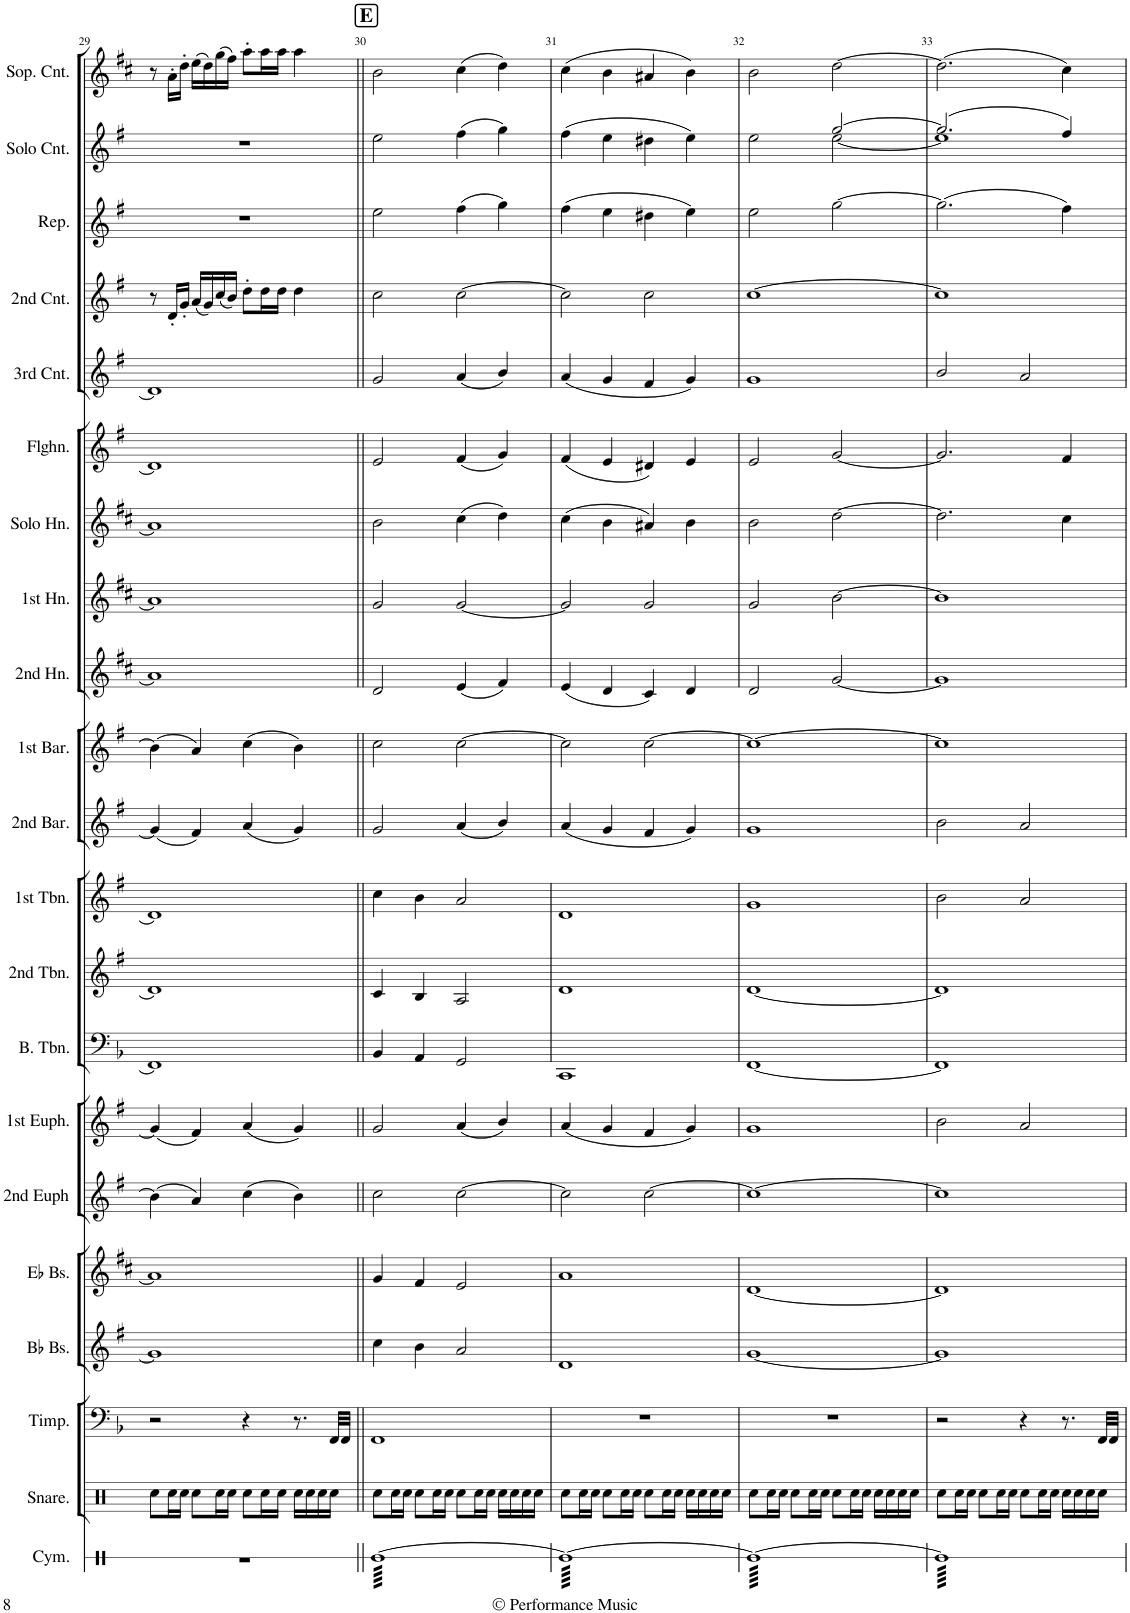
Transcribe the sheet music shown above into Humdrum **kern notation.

**kern	**kern	**kern	**kern	**kern	**kern	**kern	**kern	**kern	**kern	**kern	**kern	**kern	**kern	**kern	**kern	**kern	**kern	**kern	**kern	**kern
*part21	*part20	*part19	*part18	*part17	*part16	*part15	*part14	*part13	*part12	*part11	*part10	*part9	*part8	*part7	*part6	*part5	*part4	*part3	*part2	*part1
*staff21	*staff20	*staff19	*staff18	*staff17	*staff16	*staff15	*staff14	*staff13	*staff12	*staff11	*staff10	*staff9	*staff8	*staff7	*staff6	*staff5	*staff4	*staff3	*staff2	*staff1
*I"Cymbal	*I"Snare Drum	*I"Timpani	*I"Bb Bass	*I"Eb Bass	*I"2nd Euphonium	*I"1st Euphonium	*I"Bass Trombone	*I"2nd Trombone	*I"1st Trombone	*I"2nd Baritone	*I"1st Baritone	*I"2nd Horn	*I"1st Horn	*I"Solo Horn	*I"Flugelhorn	*I"3rd Cornet	*I"2nd Cornet	*I"Repiano	*I"Solo Cornet	*I"Soprano Cornet
*I'Cym.	*I'Snare.	*I'Timp.	*I'Bb Bs.	*I'Eb Bs.	*I'2nd Euph	*I'1st Euph.	*I'B. Tbn.	*I'2nd Tbn.	*I'1st Tbn.	*I'2nd Bar.	*I'1st Bar.	*I'2nd Hn.	*I'1st Hn.	*I'Solo Hn.	*I'Flghn.	*I'3rd Cnt.	*I'2nd Cnt.	*I'Rep.	*I'Solo Cnt.	*I'Sop. Cnt.
!!LO:PB:g=z
*clefX	*clefX	*clefF4	*clefG2	*clefG2	*clefG2	*clefG2	*clefF4	*clefG2	*clefG2	*clefG2	*clefG2	*clefG2	*clefG2	*clefG2	*clefG2	*clefG2	*clefG2	*clefG2	*clefG2	*clefG2
*	*	*	*Trd15c26	*Trd12c21	*Trd8c14	*Trd8c14	*	*Trd8c14	*Trd8c14	*Trd8c14	*Trd8c14	*Trd5c9	*Trd5c9	*Trd5c9	*Trd1c2	*Trd1c2	*Trd1c2	*Trd1c2	*Trd1c2	*Trd-2c-3
*k[]	*k[]	*k[b-]	*k[f#]	*k[f#c#]	*k[f#]	*k[f#]	*k[b-]	*k[f#]	*k[f#]	*k[f#]	*k[f#]	*k[f#c#]	*k[f#c#]	*k[f#c#]	*k[f#]	*k[f#]	*k[f#]	*k[f#]	*k[f#]	*k[f#c#]
*M4/4	*M4/4	*M4/4	*M4/4	*M4/4	*M4/4	*M4/4	*M4/4	*M4/4	*M4/4	*M4/4	*M4/4	*M4/4	*M4/4	*M4/4	*M4/4	*M4/4	*M4/4	*M4/4	*M4/4	*M4/4
=29	=29	=29	=29	=29	=29	=29	=29	=29	=29	=29	=29	=29	=29	=29	=29	=29	=29	=29	=29	=29
1r	8Rcc\L	2r	1g]	1a]	(4b\]	(4g/]	1FF]	1d]	1d]	(4g/]	(4b\]	1a]	1a]	1a]	1d]	1d]	8r	1r	1r	8r
.	16Rcc\L	.	.	.	.	.	.	.	.	.	.	.	.	.	.	.	16d'/LL	.	.	16a'\LL
.	16Rcc\JJ	.	.	.	.	.	.	.	.	.	.	.	.	.	.	.	16g'/JJ	.	.	16dd'\JJ
.	8Rcc\L	.	.	.	4a/)	4f#/)	.	.	.	4f#/)	4a/)	.	.	.	.	.	(16a/LL	.	.	(16ee\LL
.	.	.	.	.	.	.	.	.	.	.	.	.	.	.	.	.	16g/)	.	.	16dd\)
.	16Rcc\L	.	.	.	.	.	.	.	.	.	.	.	.	.	.	.	(16cc/	.	.	(16gg\
.	16Rcc\JJ	.	.	.	.	.	.	.	.	.	.	.	.	.	.	.	16b/JJ)	.	.	16ff#\JJ)
.	8Rcc\L	4r	.	.	(4cc\	(4a/	.	.	.	(4a/	(4cc\	.	.	.	.	.	8dd'\L	.	.	8aa'\L
.	16Rcc\L	.	.	.	.	.	.	.	.	.	.	.	.	.	.	.	16dd\L	.	.	16aa\L
.	16Rcc\JJ	.	.	.	.	.	.	.	.	.	.	.	.	.	.	.	16dd\JJ	.	.	16aa\JJ
.	16Rcc\LL	8.r	.	.	4b\)	4g/)	.	.	.	4g/)	4b\)	.	.	.	.	.	4dd\	.	.	4aa\
.	16Rcc\	.	.	.	.	.	.	.	.	.	.	.	.	.	.	.	.	.	.	.
.	16Rcc\	.	.	.	.	.	.	.	.	.	.	.	.	.	.	.	.	.	.	.
.	16Rcc\JJ	32FF/LLL	.	.	.	.	.	.	.	.	.	.	.	.	.	.	.	.	.	.
.	.	32FF/JJJ	.	.	.	.	.	.	.	.	.	.	.	.	.	.	.	.	.	.
!!LO:REH:place=s1:a:B:cj:fs=14:t=E
=30||	=30||	=30||	=30||	=30||	=30||	=30||	=30||	=30||	=30||	=30||	=30||	=30||	=30||	=30||	=30||	=30||	=30||	=30||	=30||	=30||
*	*	*	*	*	*	*^	*	*	*	*^	*	*^	*	*	*	*^	*	*	*	*
*tremolo	*	*	*	*	*	*	*	*	*	*	*	*	*	*	*	*	*	*	*	*	*	*	*	*
[64ReLLLL	8Rcc\L	1FF	4cc\	4g/	2cc\	2ryy	2g/	4BB-/	4c/	4cc\	2ryy	2g/	2cc\	2ryy	2d/	2g/	2b\	2e/	2ryy	2g/	2cc\	2ee\	2ee\	2b\
64Re	.	.	.	.	.	.	.	.	.	.	.	.	.	.	.	.	.	.	.	.	.	.	.	.
64Re	.	.	.	.	.	.	.	.	.	.	.	.	.	.	.	.	.	.	.	.	.	.	.	.
64Re	.	.	.	.	.	.	.	.	.	.	.	.	.	.	.	.	.	.	.	.	.	.	.	.
64Re	.	.	.	.	.	.	.	.	.	.	.	.	.	.	.	.	.	.	.	.	.	.	.	.
64Re	.	.	.	.	.	.	.	.	.	.	.	.	.	.	.	.	.	.	.	.	.	.	.	.
64Re	.	.	.	.	.	.	.	.	.	.	.	.	.	.	.	.	.	.	.	.	.	.	.	.
64Re	.	.	.	.	.	.	.	.	.	.	.	.	.	.	.	.	.	.	.	.	.	.	.	.
64Re	16Rcc\L	.	.	.	.	.	.	.	.	.	.	.	.	.	.	.	.	.	.	.	.	.	.	.
64Re	.	.	.	.	.	.	.	.	.	.	.	.	.	.	.	.	.	.	.	.	.	.	.	.
64Re	.	.	.	.	.	.	.	.	.	.	.	.	.	.	.	.	.	.	.	.	.	.	.	.
64Re	.	.	.	.	.	.	.	.	.	.	.	.	.	.	.	.	.	.	.	.	.	.	.	.
64Re	16Rcc\JJ	.	.	.	.	.	.	.	.	.	.	.	.	.	.	.	.	.	.	.	.	.	.	.
64Re	.	.	.	.	.	.	.	.	.	.	.	.	.	.	.	.	.	.	.	.	.	.	.	.
64Re	.	.	.	.	.	.	.	.	.	.	.	.	.	.	.	.	.	.	.	.	.	.	.	.
64Re	.	.	.	.	.	.	.	.	.	.	.	.	.	.	.	.	.	.	.	.	.	.	.	.
64Re	8Rcc\L	.	4b\	4f#/	.	.	.	4AA/	4B/	4b\	.	.	.	.	.	.	.	.	.	.	.	.	.	.
64Re	.	.	.	.	.	.	.	.	.	.	.	.	.	.	.	.	.	.	.	.	.	.	.	.
64Re	.	.	.	.	.	.	.	.	.	.	.	.	.	.	.	.	.	.	.	.	.	.	.	.
64Re	.	.	.	.	.	.	.	.	.	.	.	.	.	.	.	.	.	.	.	.	.	.	.	.
64Re	.	.	.	.	.	.	.	.	.	.	.	.	.	.	.	.	.	.	.	.	.	.	.	.
64Re	.	.	.	.	.	.	.	.	.	.	.	.	.	.	.	.	.	.	.	.	.	.	.	.
64Re	.	.	.	.	.	.	.	.	.	.	.	.	.	.	.	.	.	.	.	.	.	.	.	.
64Re	.	.	.	.	.	.	.	.	.	.	.	.	.	.	.	.	.	.	.	.	.	.	.	.
64Re	16Rcc\L	.	.	.	.	.	.	.	.	.	.	.	.	.	.	.	.	.	.	.	.	.	.	.
64Re	.	.	.	.	.	.	.	.	.	.	.	.	.	.	.	.	.	.	.	.	.	.	.	.
64Re	.	.	.	.	.	.	.	.	.	.	.	.	.	.	.	.	.	.	.	.	.	.	.	.
64Re	.	.	.	.	.	.	.	.	.	.	.	.	.	.	.	.	.	.	.	.	.	.	.	.
64Re	16Rcc\JJ	.	.	.	.	.	.	.	.	.	.	.	.	.	.	.	.	.	.	.	.	.	.	.
64Re	.	.	.	.	.	.	.	.	.	.	.	.	.	.	.	.	.	.	.	.	.	.	.	.
64Re	.	.	.	.	.	.	.	.	.	.	.	.	.	.	.	.	.	.	.	.	.	.	.	.
64Re	.	.	.	.	.	.	.	.	.	.	.	.	.	.	.	.	.	.	.	.	.	.	.	.
64Re	8Rcc\L	.	2a/	2e/	[2cc\	2ryy	(<4a/	2GG/	2A/	2a/	2ryy	(<4a/	[2cc\	2ryy	(<4e/	[2g/	(4cc#\	(4f#/	2ryy	(<4a/	[2cc\	(4ff#\	(4ff#\	(4cc#\
64Re	.	.	.	.	.	.	.	.	.	.	.	.	.	.	.	.	.	.	.	.	.	.	.	.
64Re	.	.	.	.	.	.	.	.	.	.	.	.	.	.	.	.	.	.	.	.	.	.	.	.
64Re	.	.	.	.	.	.	.	.	.	.	.	.	.	.	.	.	.	.	.	.	.	.	.	.
64Re	.	.	.	.	.	.	.	.	.	.	.	.	.	.	.	.	.	.	.	.	.	.	.	.
64Re	.	.	.	.	.	.	.	.	.	.	.	.	.	.	.	.	.	.	.	.	.	.	.	.
64Re	.	.	.	.	.	.	.	.	.	.	.	.	.	.	.	.	.	.	.	.	.	.	.	.
64Re	.	.	.	.	.	.	.	.	.	.	.	.	.	.	.	.	.	.	.	.	.	.	.	.
64Re	16Rcc\L	.	.	.	.	.	.	.	.	.	.	.	.	.	.	.	.	.	.	.	.	.	.	.
64Re	.	.	.	.	.	.	.	.	.	.	.	.	.	.	.	.	.	.	.	.	.	.	.	.
64Re	.	.	.	.	.	.	.	.	.	.	.	.	.	.	.	.	.	.	.	.	.	.	.	.
64Re	.	.	.	.	.	.	.	.	.	.	.	.	.	.	.	.	.	.	.	.	.	.	.	.
64Re	16Rcc\JJ	.	.	.	.	.	.	.	.	.	.	.	.	.	.	.	.	.	.	.	.	.	.	.
64Re	.	.	.	.	.	.	.	.	.	.	.	.	.	.	.	.	.	.	.	.	.	.	.	.
64Re	.	.	.	.	.	.	.	.	.	.	.	.	.	.	.	.	.	.	.	.	.	.	.	.
64Re	.	.	.	.	.	.	.	.	.	.	.	.	.	.	.	.	.	.	.	.	.	.	.	.
64Re	16Rcc\LL	.	.	.	.	.	4b/)	.	.	.	.	4b/)	.	.	4f#/)	.	4dd\)	4g/)	.	4b/)	.	4gg\)	4gg\)	4dd\)
64Re	.	.	.	.	.	.	.	.	.	.	.	.	.	.	.	.	.	.	.	.	.	.	.	.
64Re	.	.	.	.	.	.	.	.	.	.	.	.	.	.	.	.	.	.	.	.	.	.	.	.
64Re	.	.	.	.	.	.	.	.	.	.	.	.	.	.	.	.	.	.	.	.	.	.	.	.
64Re	16Rcc\	.	.	.	.	.	.	.	.	.	.	.	.	.	.	.	.	.	.	.	.	.	.	.
64Re	.	.	.	.	.	.	.	.	.	.	.	.	.	.	.	.	.	.	.	.	.	.	.	.
64Re	.	.	.	.	.	.	.	.	.	.	.	.	.	.	.	.	.	.	.	.	.	.	.	.
64Re	.	.	.	.	.	.	.	.	.	.	.	.	.	.	.	.	.	.	.	.	.	.	.	.
64Re	16Rcc\	.	.	.	.	.	.	.	.	.	.	.	.	.	.	.	.	.	.	.	.	.	.	.
64Re	.	.	.	.	.	.	.	.	.	.	.	.	.	.	.	.	.	.	.	.	.	.	.	.
64Re	.	.	.	.	.	.	.	.	.	.	.	.	.	.	.	.	.	.	.	.	.	.	.	.
64Re	.	.	.	.	.	.	.	.	.	.	.	.	.	.	.	.	.	.	.	.	.	.	.	.
64Re	16Rcc\JJ	.	.	.	.	.	.	.	.	.	.	.	.	.	.	.	.	.	.	.	.	.	.	.
64Re	.	.	.	.	.	.	.	.	.	.	.	.	.	.	.	.	.	.	.	.	.	.	.	.
64Re	.	.	.	.	.	.	.	.	.	.	.	.	.	.	.	.	.	.	.	.	.	.	.	.
64ReJJJJ	.	.	.	.	.	.	.	.	.	.	.	.	.	.	.	.	.	.	.	.	.	.	.	.
=31	=31	=31	=31	=31	=31	=31	=31	=31	=31	=31	=31	=31	=31	=31	=31	=31	=31	=31	=31	=31	=31	=31	=31	=31
64ReLLLL	8Rcc\L	1r	1d	1a	2cc\]	2ryy	(<4a/	1CC	1d	1d	2ryy	(<4a/	2cc\]	2ryy	(<4e/	2g/]	(4cc#\	(4f#/	2ryy	(<4a/	2cc\]	(4ff#\	(4ff#\	(4cc#\
64Re	.	.	.	.	.	.	.	.	.	.	.	.	.	.	.	.	.	.	.	.	.	.	.	.
64Re	.	.	.	.	.	.	.	.	.	.	.	.	.	.	.	.	.	.	.	.	.	.	.	.
64Re	.	.	.	.	.	.	.	.	.	.	.	.	.	.	.	.	.	.	.	.	.	.	.	.
64Re	.	.	.	.	.	.	.	.	.	.	.	.	.	.	.	.	.	.	.	.	.	.	.	.
64Re	.	.	.	.	.	.	.	.	.	.	.	.	.	.	.	.	.	.	.	.	.	.	.	.
64Re	.	.	.	.	.	.	.	.	.	.	.	.	.	.	.	.	.	.	.	.	.	.	.	.
64Re	.	.	.	.	.	.	.	.	.	.	.	.	.	.	.	.	.	.	.	.	.	.	.	.
64Re	16Rcc\L	.	.	.	.	.	.	.	.	.	.	.	.	.	.	.	.	.	.	.	.	.	.	.
64Re	.	.	.	.	.	.	.	.	.	.	.	.	.	.	.	.	.	.	.	.	.	.	.	.
64Re	.	.	.	.	.	.	.	.	.	.	.	.	.	.	.	.	.	.	.	.	.	.	.	.
64Re	.	.	.	.	.	.	.	.	.	.	.	.	.	.	.	.	.	.	.	.	.	.	.	.
64Re	16Rcc\JJ	.	.	.	.	.	.	.	.	.	.	.	.	.	.	.	.	.	.	.	.	.	.	.
64Re	.	.	.	.	.	.	.	.	.	.	.	.	.	.	.	.	.	.	.	.	.	.	.	.
64Re	.	.	.	.	.	.	.	.	.	.	.	.	.	.	.	.	.	.	.	.	.	.	.	.
64Re	.	.	.	.	.	.	.	.	.	.	.	.	.	.	.	.	.	.	.	.	.	.	.	.
64Re	8Rcc\L	.	.	.	.	.	4g/	.	.	.	.	4g/	.	.	4d/	.	4b\	4e/	.	4g/	.	4ee\	4ee\	4b\
64Re	.	.	.	.	.	.	.	.	.	.	.	.	.	.	.	.	.	.	.	.	.	.	.	.
64Re	.	.	.	.	.	.	.	.	.	.	.	.	.	.	.	.	.	.	.	.	.	.	.	.
64Re	.	.	.	.	.	.	.	.	.	.	.	.	.	.	.	.	.	.	.	.	.	.	.	.
64Re	.	.	.	.	.	.	.	.	.	.	.	.	.	.	.	.	.	.	.	.	.	.	.	.
64Re	.	.	.	.	.	.	.	.	.	.	.	.	.	.	.	.	.	.	.	.	.	.	.	.
64Re	.	.	.	.	.	.	.	.	.	.	.	.	.	.	.	.	.	.	.	.	.	.	.	.
64Re	.	.	.	.	.	.	.	.	.	.	.	.	.	.	.	.	.	.	.	.	.	.	.	.
64Re	16Rcc\L	.	.	.	.	.	.	.	.	.	.	.	.	.	.	.	.	.	.	.	.	.	.	.
64Re	.	.	.	.	.	.	.	.	.	.	.	.	.	.	.	.	.	.	.	.	.	.	.	.
64Re	.	.	.	.	.	.	.	.	.	.	.	.	.	.	.	.	.	.	.	.	.	.	.	.
64Re	.	.	.	.	.	.	.	.	.	.	.	.	.	.	.	.	.	.	.	.	.	.	.	.
64Re	16Rcc\JJ	.	.	.	.	.	.	.	.	.	.	.	.	.	.	.	.	.	.	.	.	.	.	.
64Re	.	.	.	.	.	.	.	.	.	.	.	.	.	.	.	.	.	.	.	.	.	.	.	.
64Re	.	.	.	.	.	.	.	.	.	.	.	.	.	.	.	.	.	.	.	.	.	.	.	.
64Re	.	.	.	.	.	.	.	.	.	.	.	.	.	.	.	.	.	.	.	.	.	.	.	.
64Re	8Rcc\L	.	.	.	[2cc\	2ryy	4f#/	.	.	.	2ryy	4f#/	[2cc\	2ryy	4c#/)	2g/	4a#X/)	4d#X/)	2ryy	4f#/	2cc\	4dd#X\	4dd#X\	4a#X/
64Re	.	.	.	.	.	.	.	.	.	.	.	.	.	.	.	.	.	.	.	.	.	.	.	.
64Re	.	.	.	.	.	.	.	.	.	.	.	.	.	.	.	.	.	.	.	.	.	.	.	.
64Re	.	.	.	.	.	.	.	.	.	.	.	.	.	.	.	.	.	.	.	.	.	.	.	.
64Re	.	.	.	.	.	.	.	.	.	.	.	.	.	.	.	.	.	.	.	.	.	.	.	.
64Re	.	.	.	.	.	.	.	.	.	.	.	.	.	.	.	.	.	.	.	.	.	.	.	.
64Re	.	.	.	.	.	.	.	.	.	.	.	.	.	.	.	.	.	.	.	.	.	.	.	.
64Re	.	.	.	.	.	.	.	.	.	.	.	.	.	.	.	.	.	.	.	.	.	.	.	.
64Re	16Rcc\L	.	.	.	.	.	.	.	.	.	.	.	.	.	.	.	.	.	.	.	.	.	.	.
64Re	.	.	.	.	.	.	.	.	.	.	.	.	.	.	.	.	.	.	.	.	.	.	.	.
64Re	.	.	.	.	.	.	.	.	.	.	.	.	.	.	.	.	.	.	.	.	.	.	.	.
64Re	.	.	.	.	.	.	.	.	.	.	.	.	.	.	.	.	.	.	.	.	.	.	.	.
64Re	16Rcc\JJ	.	.	.	.	.	.	.	.	.	.	.	.	.	.	.	.	.	.	.	.	.	.	.
64Re	.	.	.	.	.	.	.	.	.	.	.	.	.	.	.	.	.	.	.	.	.	.	.	.
64Re	.	.	.	.	.	.	.	.	.	.	.	.	.	.	.	.	.	.	.	.	.	.	.	.
64Re	.	.	.	.	.	.	.	.	.	.	.	.	.	.	.	.	.	.	.	.	.	.	.	.
64Re	16Rcc\LL	.	.	.	.	.	4g/)	.	.	.	.	4g/)	.	.	4d/	.	4b\	4e/	.	4g/)	.	4ee\)	4ee\)	4b\)
64Re	.	.	.	.	.	.	.	.	.	.	.	.	.	.	.	.	.	.	.	.	.	.	.	.
64Re	.	.	.	.	.	.	.	.	.	.	.	.	.	.	.	.	.	.	.	.	.	.	.	.
64Re	.	.	.	.	.	.	.	.	.	.	.	.	.	.	.	.	.	.	.	.	.	.	.	.
64Re	16Rcc\	.	.	.	.	.	.	.	.	.	.	.	.	.	.	.	.	.	.	.	.	.	.	.
64Re	.	.	.	.	.	.	.	.	.	.	.	.	.	.	.	.	.	.	.	.	.	.	.	.
64Re	.	.	.	.	.	.	.	.	.	.	.	.	.	.	.	.	.	.	.	.	.	.	.	.
64Re	.	.	.	.	.	.	.	.	.	.	.	.	.	.	.	.	.	.	.	.	.	.	.	.
64Re	16Rcc\	.	.	.	.	.	.	.	.	.	.	.	.	.	.	.	.	.	.	.	.	.	.	.
64Re	.	.	.	.	.	.	.	.	.	.	.	.	.	.	.	.	.	.	.	.	.	.	.	.
64Re	.	.	.	.	.	.	.	.	.	.	.	.	.	.	.	.	.	.	.	.	.	.	.	.
64Re	.	.	.	.	.	.	.	.	.	.	.	.	.	.	.	.	.	.	.	.	.	.	.	.
64Re	16Rcc\JJ	.	.	.	.	.	.	.	.	.	.	.	.	.	.	.	.	.	.	.	.	.	.	.
64Re	.	.	.	.	.	.	.	.	.	.	.	.	.	.	.	.	.	.	.	.	.	.	.	.
64Re	.	.	.	.	.	.	.	.	.	.	.	.	.	.	.	.	.	.	.	.	.	.	.	.
64ReJJJJ	.	.	.	.	.	.	.	.	.	.	.	.	.	.	.	.	.	.	.	.	.	.	.	.
=32	=32	=32	=32	=32	=32	=32	=32	=32	=32	=32	=32	=32	=32	=32	=32	=32	=32	=32	=32	=32	=32	=32	=32	=32
*	*	*	*	*	*	*	*	*	*	*^	*	*	*	*	*	*	*	*	*	*	*	*	*^	*
64ReLLLL	8Rcc\L	1r	[1g	[1d	1cc_	1ryy	1g	[1FF	[1d	1ryy	1g	1ryy	1g	1cc_	1ryy	2d/	2g/	2b\	2e/	1ryy	1g	[>1cc	2ee\	2ee\	2ryy	2b\
64Re	.	.	.	.	.	.	.	.	.	.	.	.	.	.	.	.	.	.	.	.	.	.	.	.	.	.
64Re	.	.	.	.	.	.	.	.	.	.	.	.	.	.	.	.	.	.	.	.	.	.	.	.	.	.
64Re	.	.	.	.	.	.	.	.	.	.	.	.	.	.	.	.	.	.	.	.	.	.	.	.	.	.
64Re	.	.	.	.	.	.	.	.	.	.	.	.	.	.	.	.	.	.	.	.	.	.	.	.	.	.
64Re	.	.	.	.	.	.	.	.	.	.	.	.	.	.	.	.	.	.	.	.	.	.	.	.	.	.
64Re	.	.	.	.	.	.	.	.	.	.	.	.	.	.	.	.	.	.	.	.	.	.	.	.	.	.
64Re	.	.	.	.	.	.	.	.	.	.	.	.	.	.	.	.	.	.	.	.	.	.	.	.	.	.
64Re	16Rcc\L	.	.	.	.	.	.	.	.	.	.	.	.	.	.	.	.	.	.	.	.	.	.	.	.	.
64Re	.	.	.	.	.	.	.	.	.	.	.	.	.	.	.	.	.	.	.	.	.	.	.	.	.	.
64Re	.	.	.	.	.	.	.	.	.	.	.	.	.	.	.	.	.	.	.	.	.	.	.	.	.	.
64Re	.	.	.	.	.	.	.	.	.	.	.	.	.	.	.	.	.	.	.	.	.	.	.	.	.	.
64Re	16Rcc\JJ	.	.	.	.	.	.	.	.	.	.	.	.	.	.	.	.	.	.	.	.	.	.	.	.	.
64Re	.	.	.	.	.	.	.	.	.	.	.	.	.	.	.	.	.	.	.	.	.	.	.	.	.	.
64Re	.	.	.	.	.	.	.	.	.	.	.	.	.	.	.	.	.	.	.	.	.	.	.	.	.	.
64Re	.	.	.	.	.	.	.	.	.	.	.	.	.	.	.	.	.	.	.	.	.	.	.	.	.	.
64Re	8Rcc\L	.	.	.	.	.	.	.	.	.	.	.	.	.	.	.	.	.	.	.	.	.	.	.	.	.
64Re	.	.	.	.	.	.	.	.	.	.	.	.	.	.	.	.	.	.	.	.	.	.	.	.	.	.
64Re	.	.	.	.	.	.	.	.	.	.	.	.	.	.	.	.	.	.	.	.	.	.	.	.	.	.
64Re	.	.	.	.	.	.	.	.	.	.	.	.	.	.	.	.	.	.	.	.	.	.	.	.	.	.
64Re	.	.	.	.	.	.	.	.	.	.	.	.	.	.	.	.	.	.	.	.	.	.	.	.	.	.
64Re	.	.	.	.	.	.	.	.	.	.	.	.	.	.	.	.	.	.	.	.	.	.	.	.	.	.
64Re	.	.	.	.	.	.	.	.	.	.	.	.	.	.	.	.	.	.	.	.	.	.	.	.	.	.
64Re	.	.	.	.	.	.	.	.	.	.	.	.	.	.	.	.	.	.	.	.	.	.	.	.	.	.
64Re	16Rcc\L	.	.	.	.	.	.	.	.	.	.	.	.	.	.	.	.	.	.	.	.	.	.	.	.	.
64Re	.	.	.	.	.	.	.	.	.	.	.	.	.	.	.	.	.	.	.	.	.	.	.	.	.	.
64Re	.	.	.	.	.	.	.	.	.	.	.	.	.	.	.	.	.	.	.	.	.	.	.	.	.	.
64Re	.	.	.	.	.	.	.	.	.	.	.	.	.	.	.	.	.	.	.	.	.	.	.	.	.	.
64Re	16Rcc\JJ	.	.	.	.	.	.	.	.	.	.	.	.	.	.	.	.	.	.	.	.	.	.	.	.	.
64Re	.	.	.	.	.	.	.	.	.	.	.	.	.	.	.	.	.	.	.	.	.	.	.	.	.	.
64Re	.	.	.	.	.	.	.	.	.	.	.	.	.	.	.	.	.	.	.	.	.	.	.	.	.	.
64Re	.	.	.	.	.	.	.	.	.	.	.	.	.	.	.	.	.	.	.	.	.	.	.	.	.	.
64Re	8Rcc\L	.	.	.	.	.	.	.	.	.	.	.	.	.	.	[<2g/	[2b\	[2dd\	[2g/	.	.	.	[2gg\	[2gg/	[2ee\	[2dd\
64Re	.	.	.	.	.	.	.	.	.	.	.	.	.	.	.	.	.	.	.	.	.	.	.	.	.	.
64Re	.	.	.	.	.	.	.	.	.	.	.	.	.	.	.	.	.	.	.	.	.	.	.	.	.	.
64Re	.	.	.	.	.	.	.	.	.	.	.	.	.	.	.	.	.	.	.	.	.	.	.	.	.	.
64Re	.	.	.	.	.	.	.	.	.	.	.	.	.	.	.	.	.	.	.	.	.	.	.	.	.	.
64Re	.	.	.	.	.	.	.	.	.	.	.	.	.	.	.	.	.	.	.	.	.	.	.	.	.	.
64Re	.	.	.	.	.	.	.	.	.	.	.	.	.	.	.	.	.	.	.	.	.	.	.	.	.	.
64Re	.	.	.	.	.	.	.	.	.	.	.	.	.	.	.	.	.	.	.	.	.	.	.	.	.	.
64Re	16Rcc\L	.	.	.	.	.	.	.	.	.	.	.	.	.	.	.	.	.	.	.	.	.	.	.	.	.
64Re	.	.	.	.	.	.	.	.	.	.	.	.	.	.	.	.	.	.	.	.	.	.	.	.	.	.
64Re	.	.	.	.	.	.	.	.	.	.	.	.	.	.	.	.	.	.	.	.	.	.	.	.	.	.
64Re	.	.	.	.	.	.	.	.	.	.	.	.	.	.	.	.	.	.	.	.	.	.	.	.	.	.
64Re	16Rcc\JJ	.	.	.	.	.	.	.	.	.	.	.	.	.	.	.	.	.	.	.	.	.	.	.	.	.
64Re	.	.	.	.	.	.	.	.	.	.	.	.	.	.	.	.	.	.	.	.	.	.	.	.	.	.
64Re	.	.	.	.	.	.	.	.	.	.	.	.	.	.	.	.	.	.	.	.	.	.	.	.	.	.
64Re	.	.	.	.	.	.	.	.	.	.	.	.	.	.	.	.	.	.	.	.	.	.	.	.	.	.
64Re	16Rcc\LL	.	.	.	.	.	.	.	.	.	.	.	.	.	.	.	.	.	.	.	.	.	.	.	.	.
64Re	.	.	.	.	.	.	.	.	.	.	.	.	.	.	.	.	.	.	.	.	.	.	.	.	.	.
64Re	.	.	.	.	.	.	.	.	.	.	.	.	.	.	.	.	.	.	.	.	.	.	.	.	.	.
64Re	.	.	.	.	.	.	.	.	.	.	.	.	.	.	.	.	.	.	.	.	.	.	.	.	.	.
64Re	16Rcc\	.	.	.	.	.	.	.	.	.	.	.	.	.	.	.	.	.	.	.	.	.	.	.	.	.
64Re	.	.	.	.	.	.	.	.	.	.	.	.	.	.	.	.	.	.	.	.	.	.	.	.	.	.
64Re	.	.	.	.	.	.	.	.	.	.	.	.	.	.	.	.	.	.	.	.	.	.	.	.	.	.
64Re	.	.	.	.	.	.	.	.	.	.	.	.	.	.	.	.	.	.	.	.	.	.	.	.	.	.
64Re	16Rcc\	.	.	.	.	.	.	.	.	.	.	.	.	.	.	.	.	.	.	.	.	.	.	.	.	.
64Re	.	.	.	.	.	.	.	.	.	.	.	.	.	.	.	.	.	.	.	.	.	.	.	.	.	.
64Re	.	.	.	.	.	.	.	.	.	.	.	.	.	.	.	.	.	.	.	.	.	.	.	.	.	.
64Re	.	.	.	.	.	.	.	.	.	.	.	.	.	.	.	.	.	.	.	.	.	.	.	.	.	.
64Re	16Rcc\JJ	.	.	.	.	.	.	.	.	.	.	.	.	.	.	.	.	.	.	.	.	.	.	.	.	.
64Re	.	.	.	.	.	.	.	.	.	.	.	.	.	.	.	.	.	.	.	.	.	.	.	.	.	.
64Re	.	.	.	.	.	.	.	.	.	.	.	.	.	.	.	.	.	.	.	.	.	.	.	.	.	.
64ReJJJJ	.	.	.	.	.	.	.	.	.	.	.	.	.	.	.	.	.	.	.	.	.	.	.	.	.	.
=33	=33	=33	=33	=33	=33	=33	=33	=33	=33	=33	=33	=33	=33	=33	=33	=33	=33	=33	=33	=33	=33	=33	=33	=33	=33	=33
64Re]LLLL	8Rcc\L	2r	1g]	1d]	1cc]	1ryy	2b\	1FF]	1d]	1ryy	2b\	1ryy	2b\	1cc]	1ryy	1g]	1b]	2.dd\]	2.g/]	1ryy	2b/	1cc]	(2.gg\]	(2.gg/]	1ee]	(2.dd\]
64Re	.	.	.	.	.	.	.	.	.	.	.	.	.	.	.	.	.	.	.	.	.	.	.	.	.	.
64Re	.	.	.	.	.	.	.	.	.	.	.	.	.	.	.	.	.	.	.	.	.	.	.	.	.	.
64Re	.	.	.	.	.	.	.	.	.	.	.	.	.	.	.	.	.	.	.	.	.	.	.	.	.	.
64Re	.	.	.	.	.	.	.	.	.	.	.	.	.	.	.	.	.	.	.	.	.	.	.	.	.	.
64Re	.	.	.	.	.	.	.	.	.	.	.	.	.	.	.	.	.	.	.	.	.	.	.	.	.	.
64Re	.	.	.	.	.	.	.	.	.	.	.	.	.	.	.	.	.	.	.	.	.	.	.	.	.	.
64Re	.	.	.	.	.	.	.	.	.	.	.	.	.	.	.	.	.	.	.	.	.	.	.	.	.	.
64Re	16Rcc\L	.	.	.	.	.	.	.	.	.	.	.	.	.	.	.	.	.	.	.	.	.	.	.	.	.
64Re	.	.	.	.	.	.	.	.	.	.	.	.	.	.	.	.	.	.	.	.	.	.	.	.	.	.
64Re	.	.	.	.	.	.	.	.	.	.	.	.	.	.	.	.	.	.	.	.	.	.	.	.	.	.
64Re	.	.	.	.	.	.	.	.	.	.	.	.	.	.	.	.	.	.	.	.	.	.	.	.	.	.
64Re	16Rcc\JJ	.	.	.	.	.	.	.	.	.	.	.	.	.	.	.	.	.	.	.	.	.	.	.	.	.
64Re	.	.	.	.	.	.	.	.	.	.	.	.	.	.	.	.	.	.	.	.	.	.	.	.	.	.
64Re	.	.	.	.	.	.	.	.	.	.	.	.	.	.	.	.	.	.	.	.	.	.	.	.	.	.
64Re	.	.	.	.	.	.	.	.	.	.	.	.	.	.	.	.	.	.	.	.	.	.	.	.	.	.
64Re	8Rcc\L	.	.	.	.	.	.	.	.	.	.	.	.	.	.	.	.	.	.	.	.	.	.	.	.	.
64Re	.	.	.	.	.	.	.	.	.	.	.	.	.	.	.	.	.	.	.	.	.	.	.	.	.	.
64Re	.	.	.	.	.	.	.	.	.	.	.	.	.	.	.	.	.	.	.	.	.	.	.	.	.	.
64Re	.	.	.	.	.	.	.	.	.	.	.	.	.	.	.	.	.	.	.	.	.	.	.	.	.	.
64Re	.	.	.	.	.	.	.	.	.	.	.	.	.	.	.	.	.	.	.	.	.	.	.	.	.	.
64Re	.	.	.	.	.	.	.	.	.	.	.	.	.	.	.	.	.	.	.	.	.	.	.	.	.	.
64Re	.	.	.	.	.	.	.	.	.	.	.	.	.	.	.	.	.	.	.	.	.	.	.	.	.	.
64Re	.	.	.	.	.	.	.	.	.	.	.	.	.	.	.	.	.	.	.	.	.	.	.	.	.	.
64Re	16Rcc\L	.	.	.	.	.	.	.	.	.	.	.	.	.	.	.	.	.	.	.	.	.	.	.	.	.
64Re	.	.	.	.	.	.	.	.	.	.	.	.	.	.	.	.	.	.	.	.	.	.	.	.	.	.
64Re	.	.	.	.	.	.	.	.	.	.	.	.	.	.	.	.	.	.	.	.	.	.	.	.	.	.
64Re	.	.	.	.	.	.	.	.	.	.	.	.	.	.	.	.	.	.	.	.	.	.	.	.	.	.
64Re	16Rcc\JJ	.	.	.	.	.	.	.	.	.	.	.	.	.	.	.	.	.	.	.	.	.	.	.	.	.
64Re	.	.	.	.	.	.	.	.	.	.	.	.	.	.	.	.	.	.	.	.	.	.	.	.	.	.
64Re	.	.	.	.	.	.	.	.	.	.	.	.	.	.	.	.	.	.	.	.	.	.	.	.	.	.
64Re	.	.	.	.	.	.	.	.	.	.	.	.	.	.	.	.	.	.	.	.	.	.	.	.	.	.
64Re	8Rcc\L	4r	.	.	.	.	2a/	.	.	.	2a/	.	2a/	.	.	.	.	.	.	.	2a/	.	.	.	.	.
64Re	.	.	.	.	.	.	.	.	.	.	.	.	.	.	.	.	.	.	.	.	.	.	.	.	.	.
64Re	.	.	.	.	.	.	.	.	.	.	.	.	.	.	.	.	.	.	.	.	.	.	.	.	.	.
64Re	.	.	.	.	.	.	.	.	.	.	.	.	.	.	.	.	.	.	.	.	.	.	.	.	.	.
64Re	.	.	.	.	.	.	.	.	.	.	.	.	.	.	.	.	.	.	.	.	.	.	.	.	.	.
64Re	.	.	.	.	.	.	.	.	.	.	.	.	.	.	.	.	.	.	.	.	.	.	.	.	.	.
64Re	.	.	.	.	.	.	.	.	.	.	.	.	.	.	.	.	.	.	.	.	.	.	.	.	.	.
64Re	.	.	.	.	.	.	.	.	.	.	.	.	.	.	.	.	.	.	.	.	.	.	.	.	.	.
64Re	16Rcc\L	.	.	.	.	.	.	.	.	.	.	.	.	.	.	.	.	.	.	.	.	.	.	.	.	.
64Re	.	.	.	.	.	.	.	.	.	.	.	.	.	.	.	.	.	.	.	.	.	.	.	.	.	.
64Re	.	.	.	.	.	.	.	.	.	.	.	.	.	.	.	.	.	.	.	.	.	.	.	.	.	.
64Re	.	.	.	.	.	.	.	.	.	.	.	.	.	.	.	.	.	.	.	.	.	.	.	.	.	.
64Re	16Rcc\JJ	.	.	.	.	.	.	.	.	.	.	.	.	.	.	.	.	.	.	.	.	.	.	.	.	.
64Re	.	.	.	.	.	.	.	.	.	.	.	.	.	.	.	.	.	.	.	.	.	.	.	.	.	.
64Re	.	.	.	.	.	.	.	.	.	.	.	.	.	.	.	.	.	.	.	.	.	.	.	.	.	.
64Re	.	.	.	.	.	.	.	.	.	.	.	.	.	.	.	.	.	.	.	.	.	.	.	.	.	.
64Re	16Rcc\LL	8.r	.	.	.	.	.	.	.	.	.	.	.	.	.	.	.	4cc#\	4f#/	.	.	.	4ff#\)	4ff#/)	.	4cc#\)
64Re	.	.	.	.	.	.	.	.	.	.	.	.	.	.	.	.	.	.	.	.	.	.	.	.	.	.
64Re	.	.	.	.	.	.	.	.	.	.	.	.	.	.	.	.	.	.	.	.	.	.	.	.	.	.
64Re	.	.	.	.	.	.	.	.	.	.	.	.	.	.	.	.	.	.	.	.	.	.	.	.	.	.
64Re	16Rcc\	.	.	.	.	.	.	.	.	.	.	.	.	.	.	.	.	.	.	.	.	.	.	.	.	.
64Re	.	.	.	.	.	.	.	.	.	.	.	.	.	.	.	.	.	.	.	.	.	.	.	.	.	.
64Re	.	.	.	.	.	.	.	.	.	.	.	.	.	.	.	.	.	.	.	.	.	.	.	.	.	.
64Re	.	.	.	.	.	.	.	.	.	.	.	.	.	.	.	.	.	.	.	.	.	.	.	.	.	.
64Re	16Rcc\	.	.	.	.	.	.	.	.	.	.	.	.	.	.	.	.	.	.	.	.	.	.	.	.	.
64Re	.	.	.	.	.	.	.	.	.	.	.	.	.	.	.	.	.	.	.	.	.	.	.	.	.	.
64Re	.	.	.	.	.	.	.	.	.	.	.	.	.	.	.	.	.	.	.	.	.	.	.	.	.	.
64Re	.	.	.	.	.	.	.	.	.	.	.	.	.	.	.	.	.	.	.	.	.	.	.	.	.	.
64Re	16Rcc\JJ	32FF/LLL	.	.	.	.	.	.	.	.	.	.	.	.	.	.	.	.	.	.	.	.	.	.	.	.
64Re	.	.	.	.	.	.	.	.	.	.	.	.	.	.	.	.	.	.	.	.	.	.	.	.	.	.
64Re	.	32FF/JJJ	.	.	.	.	.	.	.	.	.	.	.	.	.	.	.	.	.	.	.	.	.	.	.	.
64ReJJJJ	.	.	.	.	.	.	.	.	.	.	.	.	.	.	.	.	.	.	.	.	.	.	.	.	.	.
*Xtremolo	*	*	*	*	*	*	*	*	*	*	*	*	*	*	*	*	*	*	*	*	*	*	*	*	*	*
*	*	*	*	*	*	*	*	*	*	*v	*v	*	*	*	*v	*v	*	*	*	*v	*v	*	*	*v	*v	*
*	*	*	*	*	*	*v	*v	*	*	*	*v	*v	*	*	*	*	*	*	*	*	*	*
=	=	=	=	=	=	=	=	=	=	=	=	=	=	=	=	=	=	=	=	=
*-	*-	*-	*-	*-	*-	*-	*-	*-	*-	*-	*-	*-	*-	*-	*-	*-	*-	*-	*-	*-
